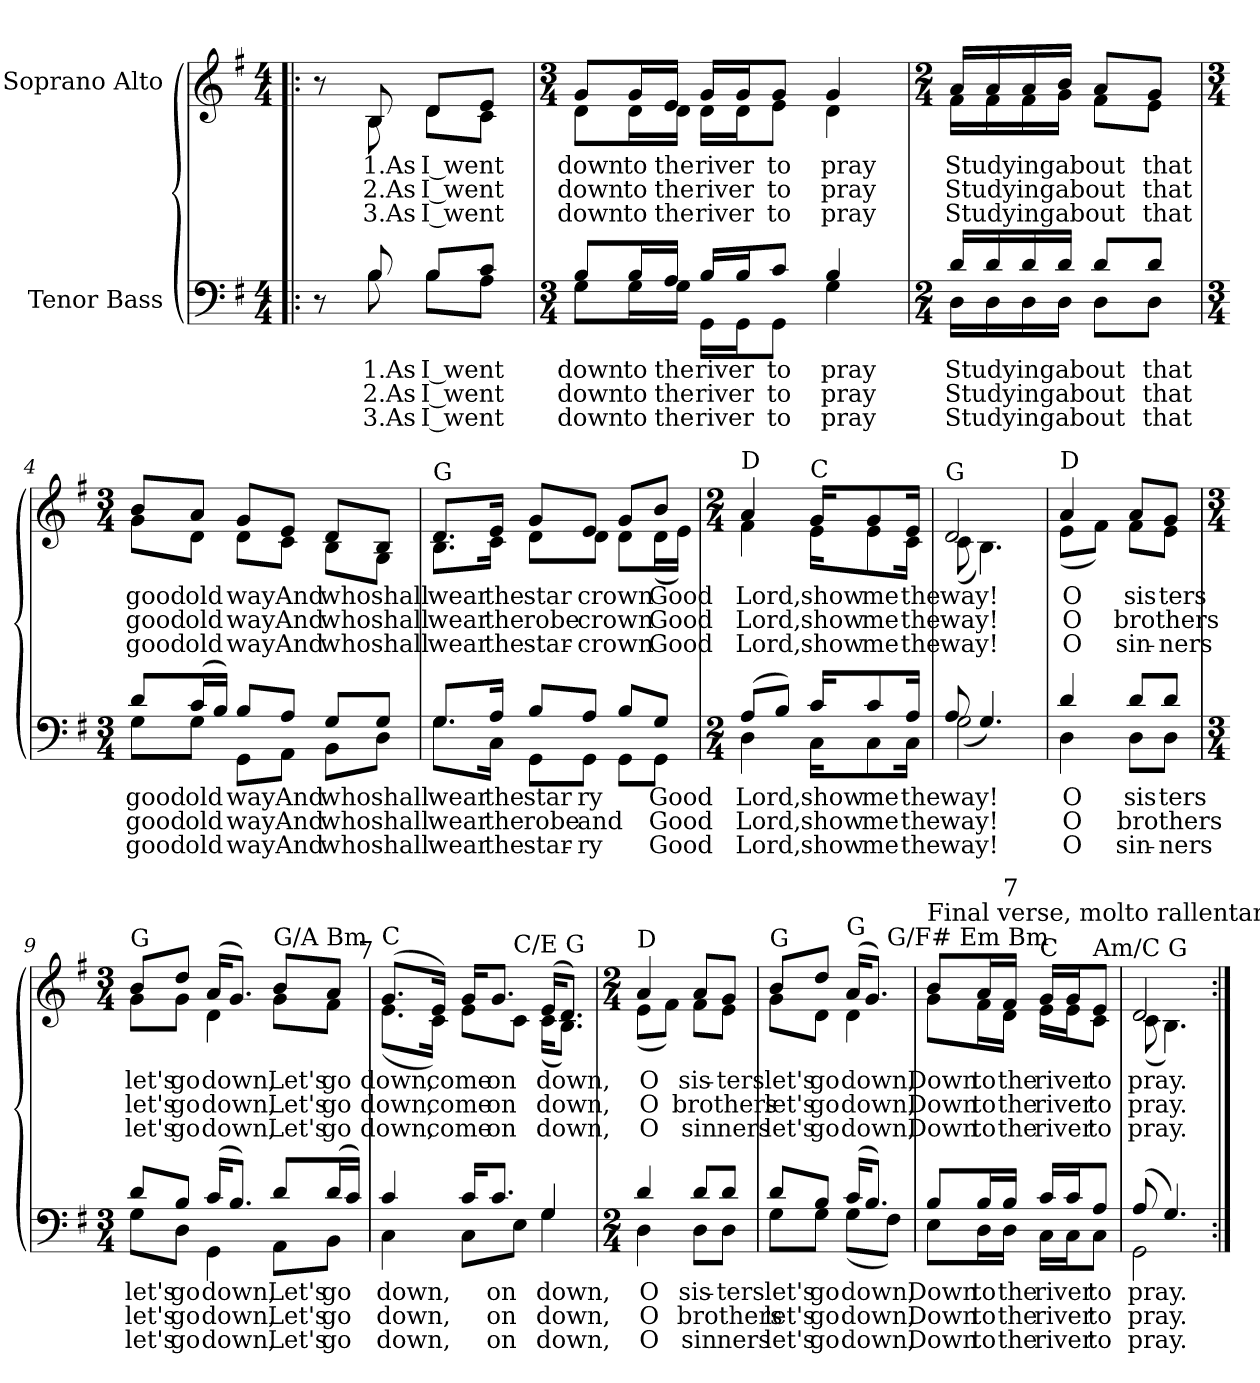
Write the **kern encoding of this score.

**kern	**text	**text	**text	**kern	**text	**text	**text
*part2	*part2	*part2	*part2	*part1	*part1	*part1	*part1
*staff2	*staff2	*staff2	*staff2	*staff1	*staff1	*staff1	*staff1
*I"Tenor  Bass	*	*	*	*I"Soprano  Alto	*	*	*
!!LO:PB:g=z
*stria5	*	*	*	*stria5	*	*	*
*clefF4	*	*	*	*clefG2	*	*	*
*k[f#]	*	*	*	*k[f#]	*	*	*
*G:	*	*	*	*G:	*	*	*
*M4/4	*	*	*	*M4/4	*	*	*
*MM64	*	*	*	*MM64	*	*	*
=1!|:	=1!|:	=1!|:	=1!|:	=1!|:	=1!|:	=1!|:	=1!|:
*^	*	*	*	*^	*	*	*
8r	8ryy	.	.	.	8r	8ryy	.	.	.
!	!	!LO:LY:a:rj	!LO:LY:a:rj	!LO:LY:a:rj	!	!	!LO:LY:b:rj	!LO:LY:b:rj	!LO:LY:b:rj
8B/	8B\	1.As	2.As	3.As	8B/	8B\	1.As	2.As	3.As
!	!	!LO:LY:a:cj	!LO:LY:a:cj	!LO:LY:a:cj	!	!	!LO:LY:b:cj	!LO:LY:b:cj	!LO:LY:b:cj
8B/L	8B\L	I went	I went	I went	8d/L	8d\L	I went	I went	I went
8c/J	8A\J	.	.	.	8e/J	8c\J	.	.	.
=2	=2	=2	=2	=2	=2	=2	=2	=2	=2
*M3/4	*	*	*	*	*M3/4	*	*	*	*
!	!	!LO:LY:a:cj	!LO:LY:a:cj	!LO:LY:a:cj	!	!	!LO:LY:b:cj	!LO:LY:b:cj	!LO:LY:b:cj
8B/L	8G\L	down	down	down	8g/L	8d\L	down	down	down
!	!	!LO:LY:a:cj	!LO:LY:a:cj	!LO:LY:a:cj	!	!	!LO:LY:b:cj	!LO:LY:b:cj	!LO:LY:b:cj
16B/	16G\	to	to	to	16g/	16d\	to	to	to
!	!	!LO:LY:a:cj	!LO:LY:a:cj	!LO:LY:a:cj	!	!	!LO:LY:b:cj	!LO:LY:b:cj	!LO:LY:b:cj
16A/J	16G\J	the	the	the	16e/J	16d\J	the	the	the
!	!	!LO:LY:a	!LO:LY:a	!LO:LY:a	!	!	!LO:LY:b	!LO:LY:b	!LO:LY:b
16B/L	16GG\L	river	river	river	16g/L	16d\L	river	river	river
16B/	16GG\	.	.	.	16g/	16d\	.	.	.
!	!	!LO:LY:a:cj	!LO:LY:a:cj	!LO:LY:a:cj	!	!	!LO:LY:b:cj	!LO:LY:b:cj	!LO:LY:b:cj
8c/J	8GG\J	to	to	to	8g/J	8e\J	to	to	to
!	!	!LO:LY:a:cj	!LO:LY:a:cj	!LO:LY:a:cj	!	!	!LO:LY:b:cj	!LO:LY:b:cj	!LO:LY:b:cj
4B/	4G\	pray	pray	pray	4g/	4d\	pray	pray	pray
=3	=3	=3	=3	=3	=3	=3	=3	=3	=3
*M2/4	*	*	*	*	*M2/4	*	*	*	*
!	!	!LO:LY:a	!LO:LY:a	!LO:LY:a	!	!	!LO:LY:b	!LO:LY:b	!LO:LY:b
16d/L	16D\L	Studyingabout	Studyingabout	Studyingabout	16a/L	16f#\L	Studyingabout	Studyingabout	Studyingabout
16d/	16D\	.	.	.	16a/	16f#\	.	.	.
16d/	16D\	.	.	.	16a/	16f#\	.	.	.
16d/J	16D\J	.	.	.	16b/J	16g\J	.	.	.
8d/L	8D\L	.	.	.	8a/L	8f#\L	.	.	.
!	!	!LO:LY:a:cj	!LO:LY:a:cj	!LO:LY:a:cj	!	!	!LO:LY:b:cj	!LO:LY:b:cj	!LO:LY:b:cj
8d/J	8D\J	that	that	that	8g/J	8e\J	that	that	that
=4	=4	=4	=4	=4	=4	=4	=4	=4	=4
*M3/4	*	*	*	*	*M3/4	*	*	*	*
!	!	!LO:LY:a:cj	!LO:LY:a:cj	!LO:LY:a:cj	!	!	!LO:LY:b:cj	!LO:LY:b:cj	!LO:LY:b:cj
8d/L	8G\L	good	good	good	8b/L	8g\L	good	good	good
!	!	!LO:LY:a:cj	!LO:LY:a:cj	!LO:LY:a:cj	!	!	!LO:LY:b:cj	!LO:LY:b:cj	!LO:LY:b:cj
(>16c/	8G\J	old	old	old	8a/J	8d\J	old	old	old
16B/J)	.	.	.	.	.	.	.	.	.
!	!	!LO:LY:a	!LO:LY:a	!LO:LY:a	!	!	!LO:LY:b	!LO:LY:b	!LO:LY:b
8B/L	8GG\L	wayAnd	wayAnd	wayAnd	8g/L	8d\L	wayAnd	wayAnd	wayAnd
8A/J	8AA\J	.	.	.	8e/J	8c\J	.	.	.
!	!	!LO:LY:a:cj	!LO:LY:a:cj	!LO:LY:a:cj	!	!	!LO:LY:b:cj	!LO:LY:b:cj	!LO:LY:b:cj
8G/L	8BB\L	who	who	who	8d/L	8B\L	who	who	who
!	!	!LO:LY:a:cj	!LO:LY:a:cj	!LO:LY:a:cj	!	!	!LO:LY:b:cj	!LO:LY:b:cj	!LO:LY:b:cj
8G/J	8D\J	shall	shall	shall	8B/J	8G\J	shall	shall	shall
!!LO:LB:g=z	!!
=5	=5	=5	=5	=5	=5	=5	=5	=5	=5
!	!	!	!	!	!LO:TX:a:t=G	!	!	!	!
!	!	!LO:LY:a:cj	!LO:LY:a:cj	!LO:LY:a:cj	!	!	!LO:LY:b:cj	!LO:LY:b:cj	!LO:LY:b:cj
8.G/L	8.G\L	wear	wear	wear	8.d/L	8.B\L	wear	wear	wear
!	!	!LO:LY:a:cj	!LO:LY:a:cj	!LO:LY:a:cj	!	!	!LO:LY:b:cj	!LO:LY:b:cj	!LO:LY:b:cj
16A/J	16C\J	the	the	the	16e/J	16c\J	the	the	the
!	!	!LO:LY:a:cj	!LO:LY:a:cj	!LO:LY:a:cj	!	!	!LO:LY:b:cj	!LO:LY:b:cj	!LO:LY:b:cj
8B/L	8GG\L	star	robe	star-	8g/L	8d\L	star	robe	star-
!	!	!LO:LY:a:cj	!LO:LY:a:cj	!LO:LY:a:cj	!	!	!LO:LY:b:cj	!LO:LY:b:cj	!LO:LY:b:cj
!	!	!	!	!	!	!	!LO:LY:b	!LO:LY:b	!LO:LY:b
8A/J	8GG\J	-ry	and	ry	8e/J	8d\J	crown	crown	crown
8B/L	8GG\L	.	.	.	8g/L	8d\L	.	.	.
!	!	!LO:LY:a:cj	!LO:LY:a:cj	!LO:LY:a:cj	!	!	!LO:LY:b:cj	!LO:LY:b:cj	!LO:LY:b:cj
8G/J	8GG\J	Good	Good	Good	8b/J	(<16d\	Good	Good	Good
.	.	.	.	.	.	16e\J)	.	.	.
=6	=6	=6	=6	=6	=6	=6	=6	=6	=6
*M2/4	*	*	*	*	*M2/4	*	*	*	*
!	!	!	!	!	!LO:TX:a:t=D	!	!	!	!
!	!	!LO:LY:a:cj	!LO:LY:a:cj	!LO:LY:a:cj	!	!	!LO:LY:b:cj	!LO:LY:b:cj	!LO:LY:b:cj
(>8A/L	4D\	Lord,	Lord,	Lord,	4a/	4f#\	Lord,	Lord,	Lord,
8B/J)	.	.	.	.	.	.	.	.	.
!	!	!	!	!	!LO:TX:a:t=C	!	!	!	!
!	!	!LO:LY:a:cj	!LO:LY:a:cj	!LO:LY:a:cj	!	!	!LO:LY:b:cj	!LO:LY:b:cj	!LO:LY:b:cj
16c/L	16C\L	show	show	show	16g/L	16e\L	show	show	show
!	!	!LO:LY:a:cj	!LO:LY:a:cj	!LO:LY:a:cj	!	!	!LO:LY:b:cj	!LO:LY:b:cj	!LO:LY:b:cj
8c/	8C\	me	me	me	8g/	8e\	me	me	me
!	!	!LO:LY:a:cj	!LO:LY:a:cj	!LO:LY:a:cj	!	!	!LO:LY:b:cj	!LO:LY:b:cj	!LO:LY:b:cj
16A/J	16C\J	the	the	the	16e/J	16c\J	the	the	the
=7	=7	=7	=7	=7	=7	=7	=7	=7	=7
!	!	!	!	!	!LO:TX:a:t=G	!	!	!	!
!	!	!LO:LY:a:cj	!LO:LY:a:cj	!LO:LY:a:cj	!	!	!LO:LY:b:cj	!LO:LY:b:cj	!LO:LY:b:cj
8A/	(>2G\	way!	way!	way!	2d/	(<8c\	way!	way!	way!
4.G/)	.	.	.	.	.	4.B\)	.	.	.
=8	=8	=8	=8	=8	=8	=8	=8	=8	=8
!	!	!	!	!	!LO:TX:a:t=D	!	!	!	!
!	!	!LO:LY:a:cj	!LO:LY:a:cj	!LO:LY:a:cj	!	!	!LO:LY:b:cj	!LO:LY:b:cj	!LO:LY:b:cj
4d/	4D\	O	O	O	4a/	(<8e\L	O	O	O
.	.	.	.	.	.	8f#\J)	.	.	.
!	!	!LO:LY:a:cj	!LO:LY:a	!LO:LY:a:cj	!	!	!LO:LY:b:cj	!LO:LY:b	!LO:LY:b:cj
8d/L	8D\L	sis	brothers	sin-	8a/L	8f#\L	sis	brothers	sin-
!	!	!LO:LY:a:cj	!	!LO:LY:a:cj	!	!	!LO:LY:b:cj	!	!LO:LY:b:cj
8d/J	8D\J	-ters	.	ners	8g/J	8e\J	-ters	.	ners
*	*	*	*	*	*v	*v	*	*	*
=9	=9	=9	=9	=9	=9	=9	=9	=9
*M3/4	*	*	*	*	*M3/4	*	*	*
*	*	*	*	*	*^	*	*	*
!	!	!	!	!	!LO:TX:a:t=G	!	!	!	!
!	!	!LO:LY:a:cj	!LO:LY:a:cj	!LO:LY:a:cj	!	!	!LO:LY:b:cj	!LO:LY:b:cj	!LO:LY:b:cj
*	*	*	*	*	*	*^	*	*	*
8d/L	8G\L	let's	let's	let's	8b/L	8g\L	2ryy	let's	let's	let's
!	!	!LO:LY:a:cj	!LO:LY:a:cj	!LO:LY:a:cj	!	!	!	!LO:LY:b:cj	!LO:LY:b:cj	!LO:LY:b:cj
8B/J	8D\J	go	go	go	8dd/J	8g\J	.	go	go	go
!	!	!LO:LY:a	!LO:LY:a	!LO:LY:a	!	!	!	!LO:LY:b	!LO:LY:b	!LO:LY:b
(>16c/L	4GG\	down,	down,	down,	(>16a/L	4d\	.	down,	down,	down,
8.B/J)	.	.	.	.	8.g/J)	.	.	.	.	.
!	!	!	!	!	!LO:TX:a:t=G/A Bm	!	!	!	!	!
!	!	!LO:LY:a:cj	!LO:LY:a:cj	!LO:LY:a:cj	!	!	!	!LO:LY:b:cj	!LO:LY:b:cj	!LO:LY:b:cj
8d/L	8AA\L	Let's	Let's	Let's	8b/L	8g\L	8..ryy	Let's	Let's	Let's
!	!	!LO:LY:a:cj	!LO:LY:a:cj	!LO:LY:a:cj	!	!	!	!LO:LY:b:cj	!LO:LY:b:cj	!LO:LY:b:cj
(<16d/	8BB\J	go	go	go	8a/J	8f#\J	.	go	go	go
16c/J)	.	.	.	.	.	.	.	.	.	.
!	!	!	!	!	!	!	!LO:TX:a:t=7	!	!	!
.	.	.	.	.	.	.	32ryy	.	.	.
!!LO:LB:g=z
=10	=10	=10	=10	=10	=10	=10	=10	=10	=10	=10
!	!	!	!	!	!LO:TX:a:t=C	!	!	!	!	!
!	!	!LO:LY:a	!LO:LY:a	!LO:LY:a	!	!	!	!LO:LY:b	!LO:LY:b	!LO:LY:b
*	*	*	*	*	*	*v	*v	*	*	*
4c/	4C\	down,	down,	down,	(>8.g/L	(<8.e\L	down,	down,	down,
!	!	!	!	!	!	!	!LO:LY:b	!LO:LY:b	!LO:LY:b
.	.	.	.	.	16e/J)	16c\J)	come	come	come
16c/L	8C\L	.	.	.	16g/L	8e\L	.	.	.
!	!	!LO:LY:a:cj	!LO:LY:a:cj	!LO:LY:a:cj	!	!	!LO:LY:b:cj	!LO:LY:b:cj	!LO:LY:b:cj
8.c/J	.	on	on	on	8.g/J	.	on	on	on
!	!	!	!	!	!	!LO:TX:a:t=C/E G	!	!	!
.	8E\J	.	.	.	.	8c\J	.	.	.
!	!	!LO:LY:a	!LO:LY:a	!LO:LY:a	!	!	!LO:LY:b	!LO:LY:b	!LO:LY:b
4G/	4G\	down,	down,	down,	(>16e/L	(<16c\L	down,	down,	down,
.	.	.	.	.	8.d/J)	8.B\J)	.	.	.
=11	=11	=11	=11	=11	=11	=11	=11	=11	=11
*M2/4	*	*	*	*	*M2/4	*	*	*	*
!	!	!	!	!	!LO:TX:a:t=D	!	!	!	!
!	!	!LO:LY:a:cj	!LO:LY:a:cj	!LO:LY:a:cj	!	!	!LO:LY:b:cj	!LO:LY:b:cj	!LO:LY:b:cj
4d/	4D\	O	O	O	4a/	(<8e\L	O	O	O
.	.	.	.	.	.	8f#\J)	.	.	.
!	!	!LO:LY:a:cj	!LO:LY:a	!LO:LY:a:cj	!	!	!LO:LY:b:cj	!LO:LY:b	!LO:LY:b:cj
8d/L	8D\L	sis-	-brothers	sin	8a/L	8f#\L	sis-	-brothers	sin
!	!	!LO:LY:a:cj	!	!LO:LY:a:cj	!	!	!LO:LY:b:cj	!	!LO:LY:b:cj
8d/J	8D\J	ters	.	ners	8g/J	8e\J	ters	.	ners
=12	=12	=12	=12	=12	=12	=12	=12	=12	=12
!	!	!	!	!	!LO:TX:a:t=G	!	!	!	!
!	!	!LO:LY:a:cj	!LO:LY:a:cj	!LO:LY:a:cj	!	!	!LO:LY:b:cj	!LO:LY:b:cj	!LO:LY:b:cj
*	*	*	*	*	*	*^	*	*	*
8d/L	8G\L	let's	let's	let's	8b/L	8g\L	4.ryy	let's	let's	let's
!	!	!LO:LY:a:cj	!LO:LY:a:cj	!LO:LY:a:cj	!	!	!	!LO:LY:b:cj	!LO:LY:b:cj	!LO:LY:b:cj
8B/J	8G\J	go	go	go	8dd/J	8d\J	.	go	go	go
!	!	!	!	!	!LO:TX:a:t=G	!	!	!	!	!
!	!	!LO:LY:a	!LO:LY:a	!LO:LY:a	!	!	!	!LO:LY:b	!LO:LY:b	!LO:LY:b
(>16c/L	(<8G\L	down,	down,	down,	(>16a/L	4d\	.	down,	down,	down,
8.B/J)	.	.	.	.	8.g/J)	.	.	.	.	.
!	!	!	!	!	!	!	!LO:TX:a:t=G/F# Em Bm	!	!	!
.	8F#\J)	.	.	.	.	.	8ryy	.	.	.
=13	=13	=13	=13	=13	=13	=13	=13	=13	=13	=13
!	!	!	!	!	!LO:TX:a:t=Final verse, molto rallentando	!	!	!	!	!
!	!	!LO:LY:a:cj	!LO:LY:a:cj	!LO:LY:a:cj	!	!	!	!LO:LY:b:cj	!LO:LY:b:cj	!LO:LY:b:cj
*	*	*	*	*	*	*v	*v	*	*	*
8B/L	8E\L	Down	Down	Down	8b/L	8g\L	Down	Down	Down
!	!	!LO:LY:a:cj	!LO:LY:a:cj	!LO:LY:a:cj	!	!	!LO:LY:b:cj	!LO:LY:b:cj	!LO:LY:b:cj
16B/	16D\	to	to	to	16a/	16f#\	to	to	to
!	!	!	!	!	!LO:TX:a:t=7	!	!	!	!
!	!	!LO:LY:a:cj	!LO:LY:a:cj	!LO:LY:a:cj	!	!	!LO:LY:b:cj	!LO:LY:b:cj	!LO:LY:b:cj
16B/J	16D\J	the	the	the	16f#/J	16d\J	the	the	the
!	!	!	!	!	!LO:TX:a:t=C	!	!	!	!
!	!	!LO:LY:a	!LO:LY:a	!LO:LY:a	!	!	!LO:LY:b	!LO:LY:b	!LO:LY:b
16c/L	16C\L	river	river	river	16g/L	16e\L	river	river	river
16c/	16C\	.	.	.	16g/	16e\	.	.	.
!	!	!	!	!	!LO:TX:a:t=Am/C G	!	!	!	!
!	!	!LO:LY:a:cj	!LO:LY:a:cj	!LO:LY:a:cj	!	!	!LO:LY:b:cj	!LO:LY:b:cj	!LO:LY:b:cj
8A/J	8C\J	to	to	to	8e/J	8c\J	to	to	to
=14	=14	=14	=14	=14	=14	=14	=14	=14	=14
!	!	!LO:LY:a:cj	!LO:LY:a:cj	!LO:LY:a:cj	!	!	!LO:LY:b:cj	!LO:LY:b:cj	!LO:LY:b:cj
(>8A/	2GG\	pray.	pray.	pray.	2d/	(<8c\	pray.	pray.	pray.
4.G/)	.	.	.	.	.	4.B\)	.	.	.
*v	*v	*	*	*	*	*	*	*	*
*	*	*	*	*v	*v	*	*	*
=:|!	=:|!	=:|!	=:|!	=:|!	=:|!	=:|!	=:|!
*-	*-	*-	*-	*-	*-	*-	*-
